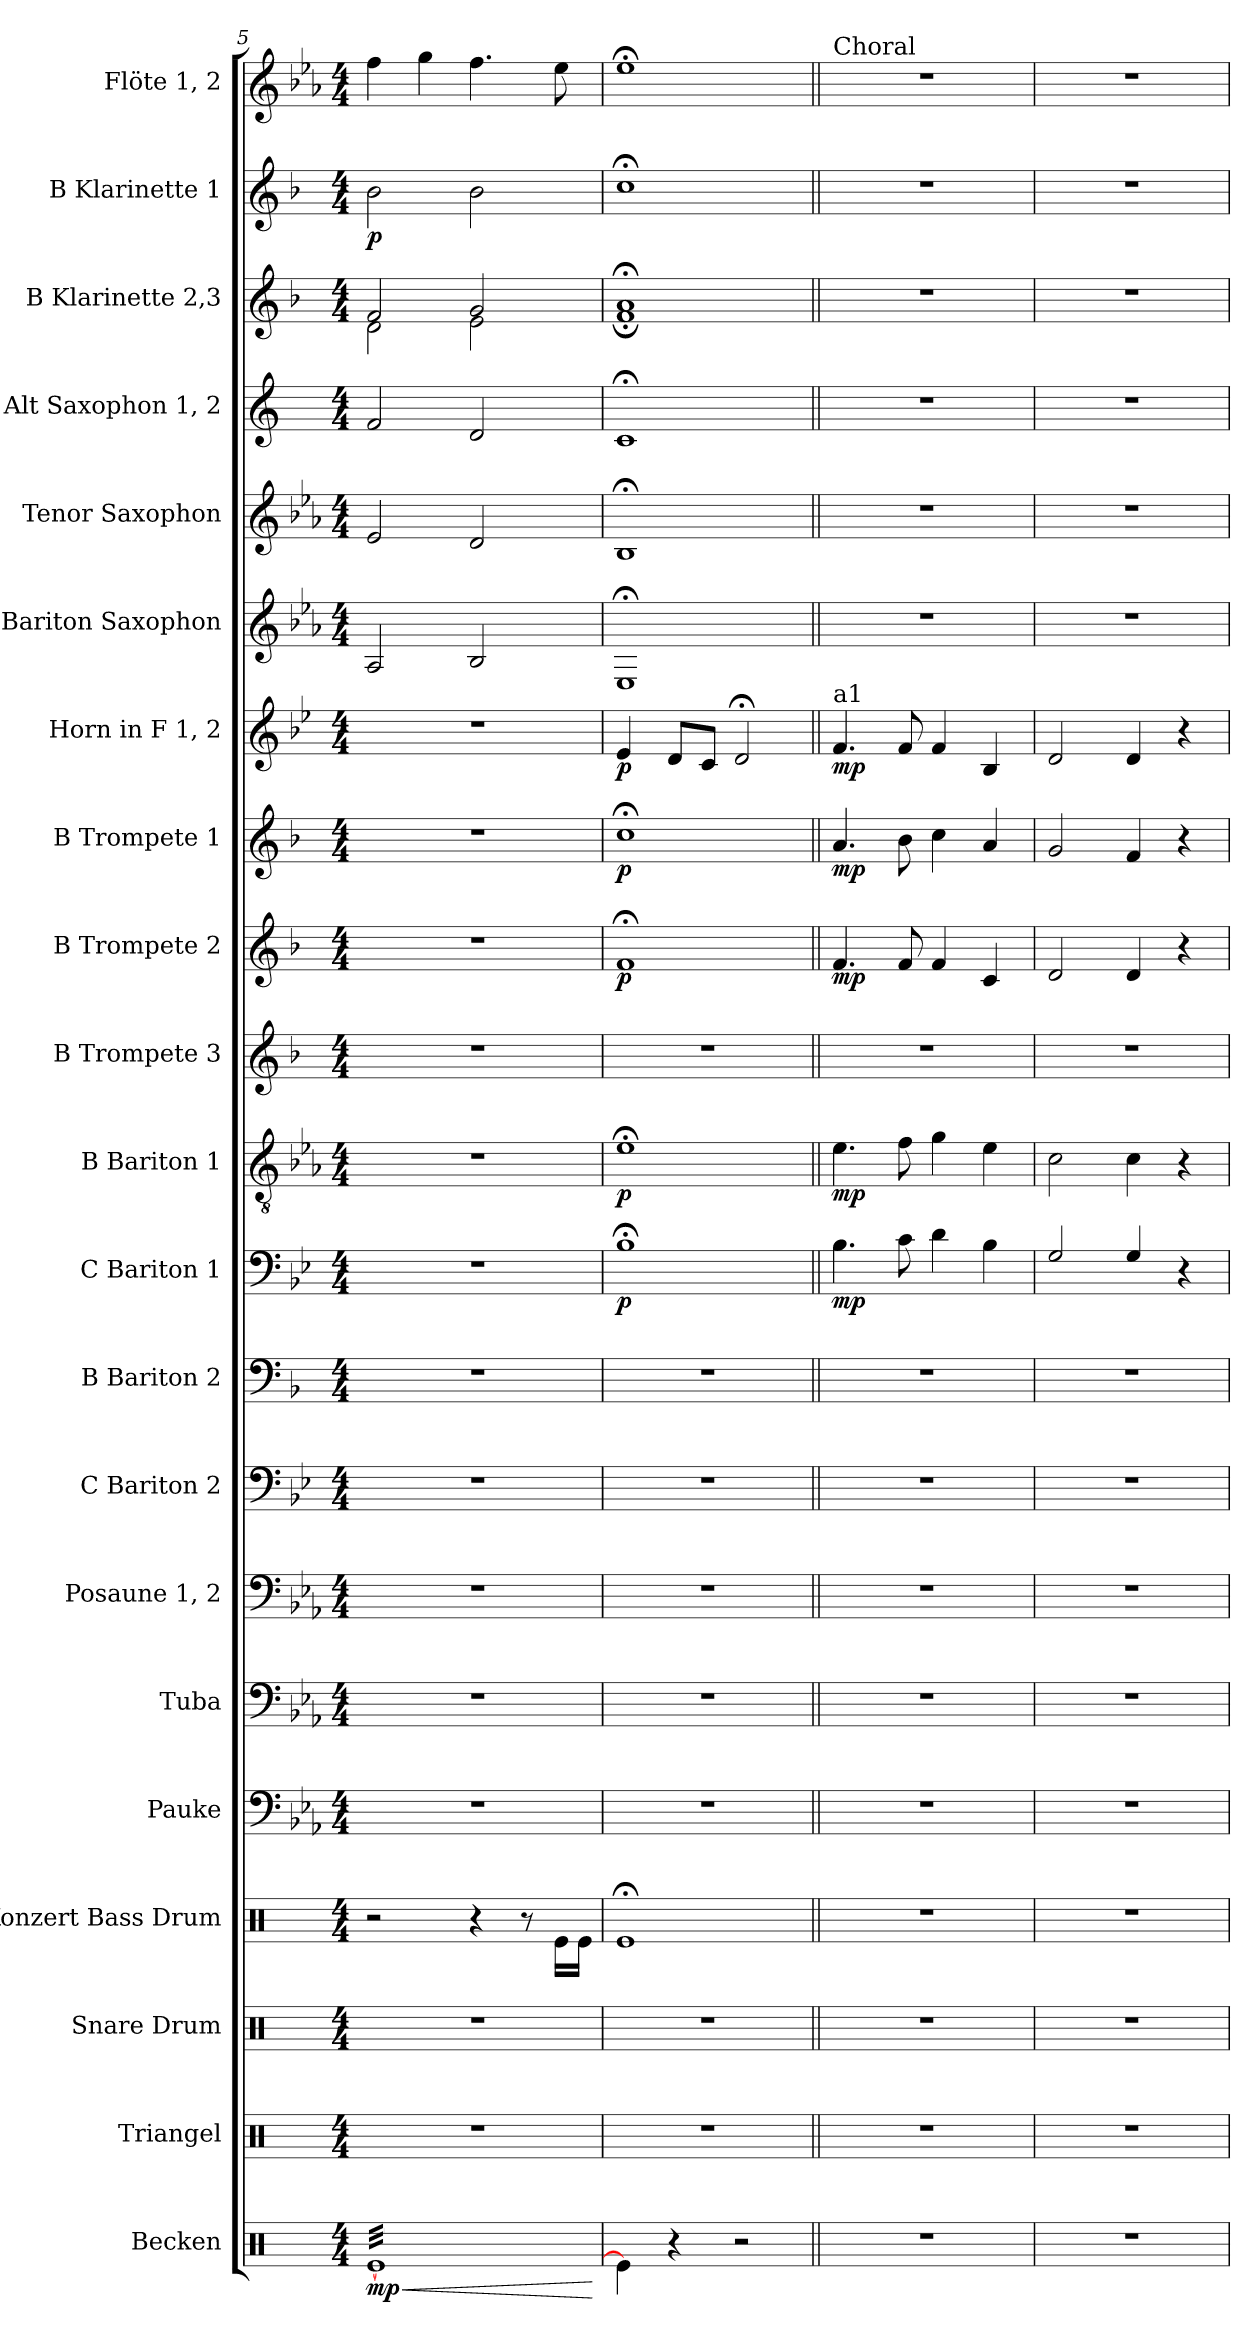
**kern	**dynam	**kern	**kern	**kern	**kern	**kern	**kern	**kern	**kern	**kern	**dynam	**kern	**dynam	**kern	**kern	**dynam	**kern	**dynam	**kern	**dynam	**kern	**kern	**kern	**kern	**kern	**dynam	**kern
*part21	*part21	*part20	*part19	*part18	*part17	*part16	*part15	*part14	*part13	*part12	*part12	*part11	*part11	*part10	*part9	*part9	*part8	*part8	*part7	*part7	*part6	*part5	*part4	*part3	*part2	*part2	*part1
*staff21	*staff21	*staff20	*staff19	*staff18	*staff17	*staff16	*staff15	*staff14	*staff13	*staff12	*staff12	*staff11	*staff11	*staff10	*staff9	*staff9	*staff8	*staff8	*staff7	*staff7	*staff6	*staff5	*staff4	*staff3	*staff2	*staff2	*staff1
*I"Becken	*	*I"Triangel	*I"Snare Drum	*I"Konzert Bass Drum	*I"Pauke	*I"Tuba	*I"Posaune 1, 2	*I"C Bariton 2	*I"B Bariton 2	*I"C Bariton 1	*	*I"B Bariton 1	*	*I"B Trompete 3	*I"B Trompete 2	*	*I"B Trompete 1	*	*I"Horn in F 1, 2	*	*I"Bariton Saxophon	*I"Tenor Saxophon	*I"Alt Saxophon 1, 2	*I"B Klarinette 2,3	*I"B Klarinette 1	*	*I"Flöte 1, 2
*I'Bkn.	*	*I'Trgl.	*I'Sn. Dr.	*I'Kon. BD	*I'Pk.	*I'Tba.	*I'Psn. 1, 2	*I'C Bar. 2	*I'B Bar. 2	*I'C Bar. 1	*	*I'B Bar. 1	*	*I'B Tpt. 3	*I'B Tpt. 2	*	*I'B Tpt. 1	*	*	*	*I'Bar. Sax.	*I'T. Sax.	*I'A. Sax. 1, 2	*I'B Kl. 2, 3	*I'B Kl. 1	*	*I'Fl.
*clefX	*	*clefX	*clefX	*clefX	*clefF4	*clefF4	*clefF4	*clefF4	*clefF4	*clefF4	*	*clefGv2	*	*clefG2	*clefG2	*	*clefG2	*	*clefG2	*	*clefG2	*clefG2	*clefG2	*clefG2	*clefG2	*	*clefG2
*	*	*	*	*	*	*	*	*ITrd4c7	*ITrd4c7	*ITrd4c7	*	*ITrd8c14	*	*ITrd1c2	*ITrd1c2	*	*ITrd1c2	*	*ITrd4c7	*	*ITrd12c21	*ITrd8c14	*ITrd5c9	*ITrd1c2	*ITrd1c2	*	*
*k[]	*	*k[]	*k[]	*k[]	*k[b-e-a-]	*k[b-e-a-]	*k[b-e-a-]	*k[b-e-a-]	*k[b-e-]	*k[b-e-a-]	*	*k[b-e-a-]	*	*k[b-e-a-]	*k[b-e-a-]	*	*k[b-e-a-]	*	*k[b-e-a-]	*	*k[b-e-a-]	*k[b-e-a-]	*k[b-e-a-]	*k[b-e-a-]	*k[b-e-a-]	*	*k[b-e-a-]
*M4/4	*	*M4/4	*M4/4	*M4/4	*M4/4	*M4/4	*M4/4	*M4/4	*M4/4	*M4/4	*	*M4/4	*	*M4/4	*M4/4	*	*M4/4	*	*M4/4	*	*M4/4	*M4/4	*M4/4	*M4/4	*M4/4	*	*M4/4
=5	=5	=5	=5	=5	=5	=5	=5	=5	=5	=5	=5	=5	=5	=5	=5	=5	=5	=5	=5	=5	=5	=5	=5	=5	=5	=5	=5
!	!LO:HP:b	!	!	!	!	!	!	!	!	!	!	!	!	!	!	!	!	!	!	!	!	!	!	!	!	!	!
*	*	*	*	*	*	*	*	*	*	*	*	*	*	*	*	*	*	*	*	*	*	*	*	*^	*	*	*
!	!LO:DY:n=1:b	!	!	!	!	!	!	!	!	!	!	!	!	!	!	!	!	!	!	!	!	!	!	!	!	!	!LO:DY:b	!
*tremolo	*	*	*	*	*	*	*	*	*	*	*	*	*	*	*	*	*	*	*	*	*	*	*	*	*	*	*	*
[32ReLLL	< mp	1r	1r	2r	1r	1r	1r	1r	1r	1r	.	1r	.	1r	1r	.	1r	.	1r	.	2AA-/	2E-/	2A-/	2e-/	2c\	2a-\	p	4ff\
32Re	.	.	.	.	.	.	.	.	.	.	.	.	.	.	.	.	.	.	.	.	.	.	.	.	.	.	.	.
32Re	.	.	.	.	.	.	.	.	.	.	.	.	.	.	.	.	.	.	.	.	.	.	.	.	.	.	.	.
32Re	.	.	.	.	.	.	.	.	.	.	.	.	.	.	.	.	.	.	.	.	.	.	.	.	.	.	.	.
32Re	.	.	.	.	.	.	.	.	.	.	.	.	.	.	.	.	.	.	.	.	.	.	.	.	.	.	.	.
32Re	.	.	.	.	.	.	.	.	.	.	.	.	.	.	.	.	.	.	.	.	.	.	.	.	.	.	.	.
32Re	.	.	.	.	.	.	.	.	.	.	.	.	.	.	.	.	.	.	.	.	.	.	.	.	.	.	.	.
32Re	.	.	.	.	.	.	.	.	.	.	.	.	.	.	.	.	.	.	.	.	.	.	.	.	.	.	.	.
32Re	.	.	.	.	.	.	.	.	.	.	.	.	.	.	.	.	.	.	.	.	.	.	.	.	.	.	.	4gg\
32Re	.	.	.	.	.	.	.	.	.	.	.	.	.	.	.	.	.	.	.	.	.	.	.	.	.	.	.	.
32Re	.	.	.	.	.	.	.	.	.	.	.	.	.	.	.	.	.	.	.	.	.	.	.	.	.	.	.	.
32Re	.	.	.	.	.	.	.	.	.	.	.	.	.	.	.	.	.	.	.	.	.	.	.	.	.	.	.	.
32Re	.	.	.	.	.	.	.	.	.	.	.	.	.	.	.	.	.	.	.	.	.	.	.	.	.	.	.	.
32Re	.	.	.	.	.	.	.	.	.	.	.	.	.	.	.	.	.	.	.	.	.	.	.	.	.	.	.	.
32Re	.	.	.	.	.	.	.	.	.	.	.	.	.	.	.	.	.	.	.	.	.	.	.	.	.	.	.	.
32Re	.	.	.	.	.	.	.	.	.	.	.	.	.	.	.	.	.	.	.	.	.	.	.	.	.	.	.	.
32Re	.	.	.	4r	.	.	.	.	.	.	.	.	.	.	.	.	.	.	.	.	2BB-/	2D/	2F/	2f/	2d\	2a-\	.	4.ff\
32Re	.	.	.	.	.	.	.	.	.	.	.	.	.	.	.	.	.	.	.	.	.	.	.	.	.	.	.	.
32Re	.	.	.	.	.	.	.	.	.	.	.	.	.	.	.	.	.	.	.	.	.	.	.	.	.	.	.	.
32Re	.	.	.	.	.	.	.	.	.	.	.	.	.	.	.	.	.	.	.	.	.	.	.	.	.	.	.	.
32Re	.	.	.	.	.	.	.	.	.	.	.	.	.	.	.	.	.	.	.	.	.	.	.	.	.	.	.	.
32Re	.	.	.	.	.	.	.	.	.	.	.	.	.	.	.	.	.	.	.	.	.	.	.	.	.	.	.	.
32Re	.	.	.	.	.	.	.	.	.	.	.	.	.	.	.	.	.	.	.	.	.	.	.	.	.	.	.	.
32Re	.	.	.	.	.	.	.	.	.	.	.	.	.	.	.	.	.	.	.	.	.	.	.	.	.	.	.	.
32Re	.	.	.	8r	.	.	.	.	.	.	.	.	.	.	.	.	.	.	.	.	.	.	.	.	.	.	.	.
32Re	.	.	.	.	.	.	.	.	.	.	.	.	.	.	.	.	.	.	.	.	.	.	.	.	.	.	.	.
32Re	.	.	.	.	.	.	.	.	.	.	.	.	.	.	.	.	.	.	.	.	.	.	.	.	.	.	.	.
32Re	.	.	.	.	.	.	.	.	.	.	.	.	.	.	.	.	.	.	.	.	.	.	.	.	.	.	.	.
32Re	.	.	.	16Re\LL	.	.	.	.	.	.	.	.	.	.	.	.	.	.	.	.	.	.	.	.	.	.	.	8ee-\
32Re	.	.	.	.	.	.	.	.	.	.	.	.	.	.	.	.	.	.	.	.	.	.	.	.	.	.	.	.
32Re	.	.	.	16Re\JJ	.	.	.	.	.	.	.	.	.	.	.	.	.	.	.	.	.	.	.	.	.	.	.	.
32ReJJJ	.	.	.	.	.	.	.	.	.	.	.	.	.	.	.	.	.	.	.	.	.	.	.	.	.	.	.	.
*Xtremolo	*	*	*	*	*	*	*	*	*	*	*	*	*	*	*	*	*	*	*	*	*	*	*	*	*	*	*	*
*	*	*	*	*	*	*	*	*	*	*	*	*	*	*	*	*	*	*	*	*	*	*	*	*v	*v	*	*	*
.	[	.	.	.	.	.	.	.	.	.	.	.	.	.	.	.	.	.	.	.	.	.	.	.	.	.	.
=6	=6	=6	=6	=6	=6	=6	=6	=6	=6	=6	=6	=6	=6	=6	=6	=6	=6	=6	=6	=6	=6	=6	=6	=6	=6	=6	=6
*	*	*	*	*	*	*	*	*	*	*	*	*	*	*	*	*	*	*	*	*	*	*	*	*^	*	*	*
!	!	!	!	!	!	!	!	!	!	!	!LO:DY:b	!	!LO:DY:b	!	!	!LO:DY:b	!	!LO:DY:b	!	!LO:DY:b	!	!	!	!	!	!	!	!
4Re\]	.	1r	1r	1Re;<	1r	1r	1r	1r	1r	1E-;<	p	1E-;<	p	1r	1e-;<	p	1b-;<	p	4A-/	p	1EE-;<	1BB-;<	1E-;<	1g;<	1e-;	1b-;<	.	1ee-;<
4r	.	.	.	.	.	.	.	.	.	.	.	.	.	.	.	.	.	.	8G/L	.	.	.	.	.	.	.	.	.
.	.	.	.	.	.	.	.	.	.	.	.	.	.	.	.	.	.	.	8F/J	.	.	.	.	.	.	.	.	.
2r	.	.	.	.	.	.	.	.	.	.	.	.	.	.	.	.	.	.	2G;</	.	.	.	.	.	.	.	.	.
*	*	*	*	*	*	*	*	*	*	*	*	*	*	*	*	*	*	*	*	*	*	*	*	*v	*v	*	*	*
!!LO:PB:g=z
=7||	=7||	=7||	=7||	=7||	=7||	=7||	=7||	=7||	=7||	=7||	=7||	=7||	=7||	=7||	=7||	=7||	=7||	=7||	=7||	=7||	=7||	=7||	=7||	=7||	=7||	=7||	=7||
!!LO:REH:place=s1:a:B:fs=14:t=A
*	*	*	*	*	*	*	*	*	*	*	*	*	*	*	*	*	*	*	*	*	*	*	*	*	*	*	*MM100
!	!	!	!	!	!	!	!	!	!	!	!	!	!	!	!	!	!	!	!	!	!	!	!	!	!	!	!LO:TX:t=Choral
!	!	!	!	!	!	!	!	!	!	!	!	!	!	!	!	!	!	!	!LO:TX:a:t=a1	!	!	!	!	!	!	!	!
!	!	!	!	!	!	!	!	!	!	!	!LO:DY:b	!	!LO:DY:b	!	!	!LO:DY:b	!	!LO:DY:b	!	!LO:DY:b	!	!	!	!	!	!	!
1r	.	1r	1r	1r	1r	1r	1r	1r	1r	4.E-\	mp	4.E-\	mp	1r	4.e-/	mp	4.g/	mp	4.B-/	mp	1r	1r	1r	1r	1r	.	1r
.	.	.	.	.	.	.	.	.	.	8F\	.	8F\	.	.	8e-/	.	8a-\	.	8B-/	.	.	.	.	.	.	.	.
.	.	.	.	.	.	.	.	.	.	4G\	.	4G\	.	.	4e-/	.	4b-\	.	4B-/	.	.	.	.	.	.	.	.
.	.	.	.	.	.	.	.	.	.	4E-\	.	4E-\	.	.	4B-/	.	4g/	.	4E-/	.	.	.	.	.	.	.	.
=8	=8	=8	=8	=8	=8	=8	=8	=8	=8	=8	=8	=8	=8	=8	=8	=8	=8	=8	=8	=8	=8	=8	=8	=8	=8	=8	=8
1r	.	1r	1r	1r	1r	1r	1r	1r	1r	2C/	.	2C\	.	1r	2c/	.	2f/	.	2G/	.	1r	1r	1r	1r	1r	.	1r
.	.	.	.	.	.	.	.	.	.	4C/	.	4C\	.	.	4c/	.	4e-/	.	4G/	.	.	.	.	.	.	.	.
.	.	.	.	.	.	.	.	.	.	4r	.	4r	.	.	4r	.	4r	.	4r	.	.	.	.	.	.	.	.
=	=	=	=	=	=	=	=	=	=	=	=	=	=	=	=	=	=	=	=	=	=	=	=	=	=	=	=
*-	*-	*-	*-	*-	*-	*-	*-	*-	*-	*-	*-	*-	*-	*-	*-	*-	*-	*-	*-	*-	*-	*-	*-	*-	*-	*-	*-
